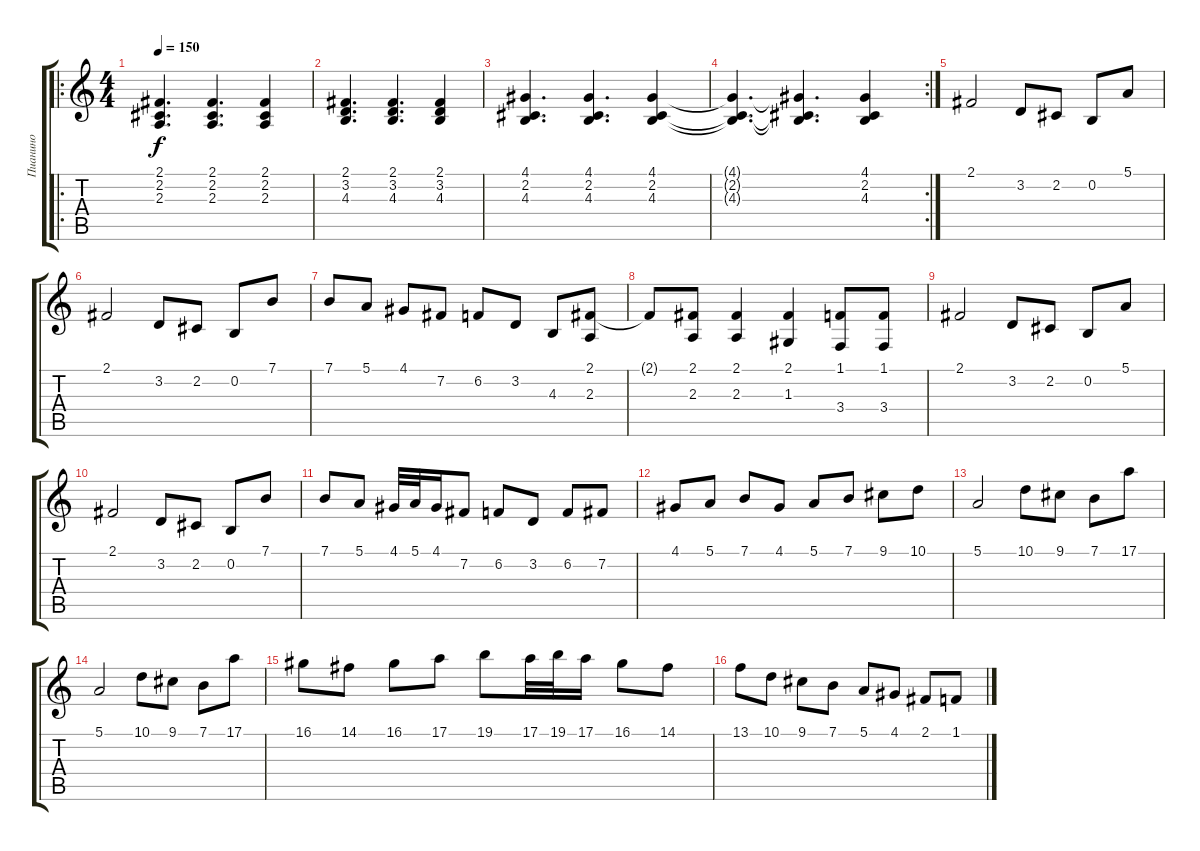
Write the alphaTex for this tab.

\track ("Пианино" "Пианино") {instrument brightacousticpiano}
\staff {score tabs}
\tuning (E4 B3 G3 D3 A2 E2) {hide}
\ro
\ts (4 4)
\tempo 150
\clef g2
\ks c
(2.1 2.2 2.3).4{d dy f} (2.1 2.2 2.3).4{d} (2.1 2.2 2.3).4 |
(2.1 3.2 4.3).4{d} (2.1 3.2 4.3).4{d} (2.1 3.2 4.3).4 |
(4.1 2.2 4.3).4{d} (4.1 2.2 4.3).4{d} (4.1 2.2 4.3).4 |
\rc 2
(4.1{t} 2.2{t} 4.3{t}).4{d} (4.1{t} 2.2{t} 4.3{t}).4{d} (4.1 2.2 4.3).4 |
2.1.2 3.2.8 2.2.8 0.2.8 5.1.8 |
2.1.2 3.2.8 2.2.8 0.2.8 7.1.8 |
7.1.8 5.1.8 4.1.8 7.2.8 6.2.8 3.2.8 4.3.8 (2.1 2.3).8 |
2.1{t}.8 (2.1 2.3).8 (2.1 2.3).4 (2.1 1.3).4 (1.1 3.4).8 (1.1 3.4).8 |
2.1.2 3.2.8 2.2.8 0.2.8 5.1.8 |
2.1.2 3.2.8 2.2.8 0.2.8 7.1.8 |
7.1.8 5.1.8 4.1.32 5.1.32 4.1.16 7.2.8 6.2.8 3.2.8 6.2.8 7.2.8 |
4.1.8 5.1.8 7.1.8 4.1.8 5.1.8 7.1.8 9.1.8 10.1.8 |
5.1.2 10.1.8 9.1.8 7.1.8 17.1.8 |
5.1.2 10.1.8 9.1.8 7.1.8 17.1.8 |
16.1.8 14.1.8 16.1.8 17.1.8 19.1.8 17.1.32 19.1.32 17.1.16 16.1.8 14.1.8 |
13.1.8 10.1.8 9.1.8 7.1.8 5.1.8 4.1.8 2.1.8 1.1.8
